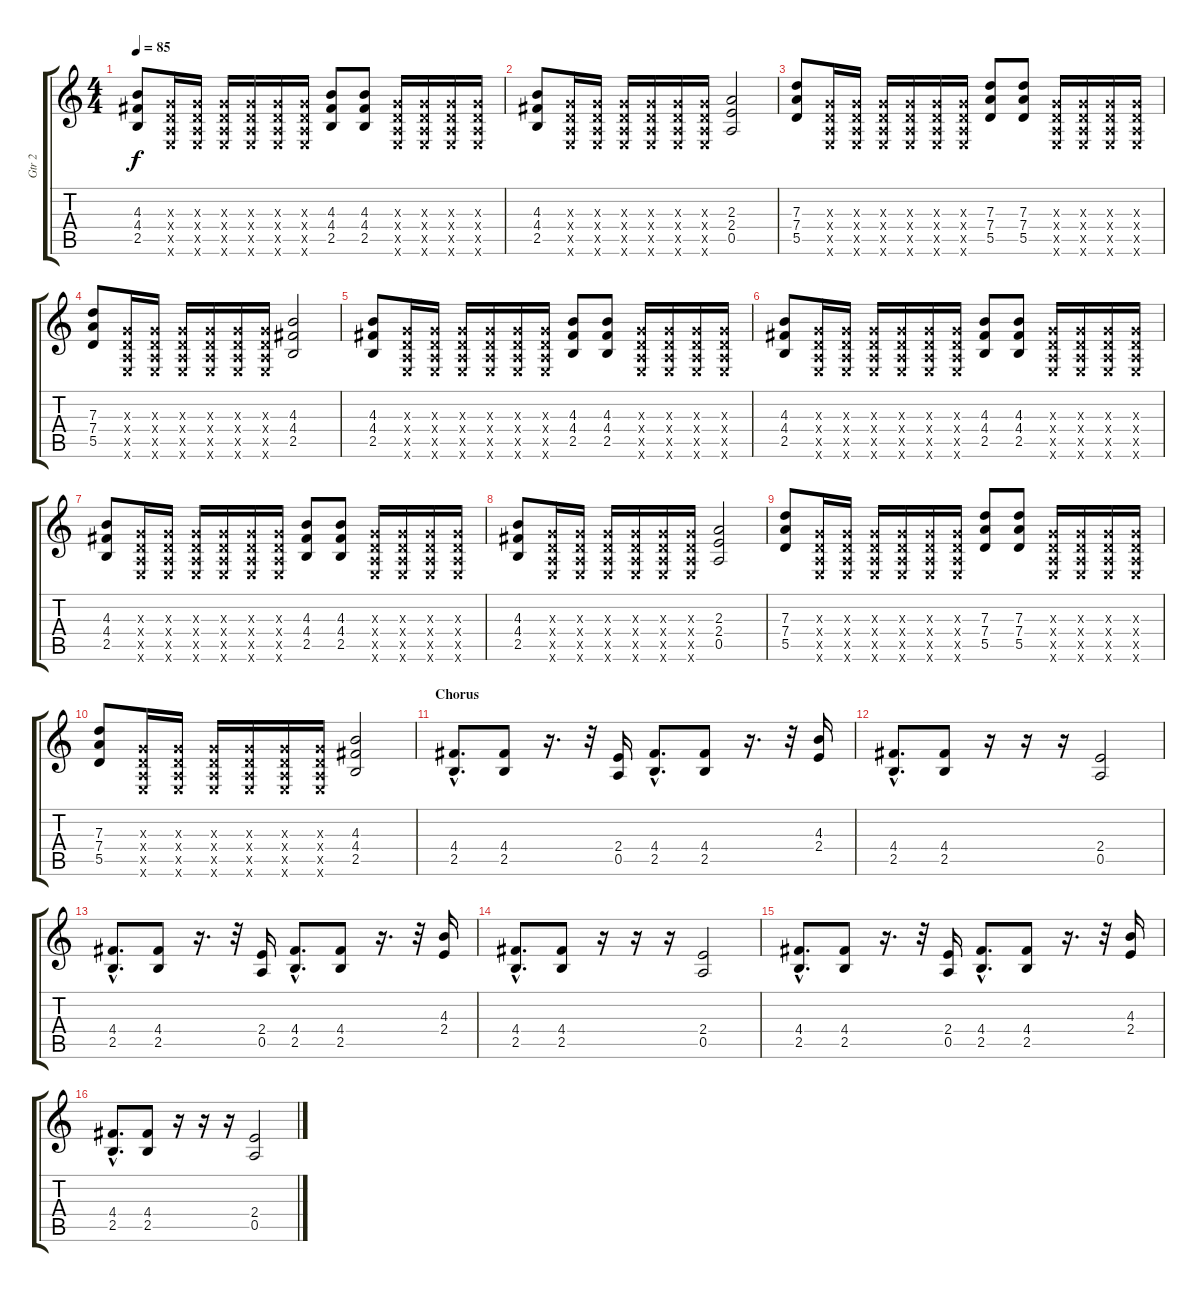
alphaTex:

\track ("Gtr 2" "Gtr 2") {instrument distortionguitar}
\staff {score tabs}
\tuning (E4 B3 G3 D3 A2 E2) {hide}
\ts (4 4)
\tempo 85
\clef g2
\ks c
(4.3 4.4 2.5).8{dy f} (0.3{x} 0.4{x} 0.5{x} 0.6{x}).16 (0.3{x} 0.4{x} 0.5{x} 0.6{x}).16 (0.3{x} 0.4{x} 0.5{x} 0.6{x}).16 (0.3{x} 0.4{x} 0.5{x} 0.6{x}).16 (0.3{x} 0.4{x} 0.5{x} 0.6{x}).16 (0.3{x} 0.4{x} 0.5{x} 0.6{x}).16 (4.3 4.4 2.5).8 (4.3 4.4 2.5).8 (0.3{x} 0.4{x} 0.5{x} 0.6{x}).16 (0.3{x} 0.4{x} 0.5{x} 0.6{x}).16 (0.3{x} 0.4{x} 0.5{x} 0.6{x}).16 (0.3{x} 0.4{x} 0.5{x} 0.6{x}).16 |
(4.3 4.4 2.5).8 (0.3{x} 0.4{x} 0.5{x} 0.6{x}).16 (0.3{x} 0.4{x} 0.5{x} 0.6{x}).16 (0.3{x} 0.4{x} 0.5{x} 0.6{x}).16 (0.3{x} 0.4{x} 0.5{x} 0.6{x}).16 (0.3{x} 0.4{x} 0.5{x} 0.6{x}).16 (0.3{x} 0.4{x} 0.5{x} 0.6{x}).16 (2.3 2.4 0.5).2 |
(7.3 7.4 5.5).8 (0.3{x} 0.4{x} 0.5{x} 0.6{x}).16 (0.3{x} 0.4{x} 0.5{x} 0.6{x}).16 (0.3{x} 0.4{x} 0.5{x} 0.6{x}).16 (0.3{x} 0.4{x} 0.5{x} 0.6{x}).16 (0.3{x} 0.4{x} 0.5{x} 0.6{x}).16 (0.3{x} 0.4{x} 0.5{x} 0.6{x}).16 (7.3 7.4 5.5).8 (7.3 7.4 5.5).8 (0.3{x} 0.4{x} 0.5{x} 0.6{x}).16 (0.3{x} 0.4{x} 0.5{x} 0.6{x}).16 (0.3{x} 0.4{x} 0.5{x} 0.6{x}).16 (0.3{x} 0.4{x} 0.5{x} 0.6{x}).16 |
(7.3 7.4 5.5).8 (0.3{x} 0.4{x} 0.5{x} 0.6{x}).16 (0.3{x} 0.4{x} 0.5{x} 0.6{x}).16 (0.3{x} 0.4{x} 0.5{x} 0.6{x}).16 (0.3{x} 0.4{x} 0.5{x} 0.6{x}).16 (0.3{x} 0.4{x} 0.5{x} 0.6{x}).16 (0.3{x} 0.4{x} 0.5{x} 0.6{x}).16 (4.3 4.4 2.5).2 |
(4.3 4.4 2.5).8 (0.3{x} 0.4{x} 0.5{x} 0.6{x}).16 (0.3{x} 0.4{x} 0.5{x} 0.6{x}).16 (0.3{x} 0.4{x} 0.5{x} 0.6{x}).16 (0.3{x} 0.4{x} 0.5{x} 0.6{x}).16 (0.3{x} 0.4{x} 0.5{x} 0.6{x}).16 (0.3{x} 0.4{x} 0.5{x} 0.6{x}).16 (4.3 4.4 2.5).8 (4.3 4.4 2.5).8 (0.3{x} 0.4{x} 0.5{x} 0.6{x}).16 (0.3{x} 0.4{x} 0.5{x} 0.6{x}).16 (0.3{x} 0.4{x} 0.5{x} 0.6{x}).16 (0.3{x} 0.4{x} 0.5{x} 0.6{x}).16 |
(4.3 4.4 2.5).8 (0.3{x} 0.4{x} 0.5{x} 0.6{x}).16 (0.3{x} 0.4{x} 0.5{x} 0.6{x}).16 (0.3{x} 0.4{x} 0.5{x} 0.6{x}).16 (0.3{x} 0.4{x} 0.5{x} 0.6{x}).16 (0.3{x} 0.4{x} 0.5{x} 0.6{x}).16 (0.3{x} 0.4{x} 0.5{x} 0.6{x}).16 (4.3 4.4 2.5).8 (4.3 4.4 2.5).8 (0.3{x} 0.4{x} 0.5{x} 0.6{x}).16 (0.3{x} 0.4{x} 0.5{x} 0.6{x}).16 (0.3{x} 0.4{x} 0.5{x} 0.6{x}).16 (0.3{x} 0.4{x} 0.5{x} 0.6{x}).16 |
(4.3 4.4 2.5).8 (0.3{x} 0.4{x} 0.5{x} 0.6{x}).16 (0.3{x} 0.4{x} 0.5{x} 0.6{x}).16 (0.3{x} 0.4{x} 0.5{x} 0.6{x}).16 (0.3{x} 0.4{x} 0.5{x} 0.6{x}).16 (0.3{x} 0.4{x} 0.5{x} 0.6{x}).16 (0.3{x} 0.4{x} 0.5{x} 0.6{x}).16 (4.3 4.4 2.5).8 (4.3 4.4 2.5).8 (0.3{x} 0.4{x} 0.5{x} 0.6{x}).16 (0.3{x} 0.4{x} 0.5{x} 0.6{x}).16 (0.3{x} 0.4{x} 0.5{x} 0.6{x}).16 (0.3{x} 0.4{x} 0.5{x} 0.6{x}).16 |
(4.3 4.4 2.5).8 (0.3{x} 0.4{x} 0.5{x} 0.6{x}).16 (0.3{x} 0.4{x} 0.5{x} 0.6{x}).16 (0.3{x} 0.4{x} 0.5{x} 0.6{x}).16 (0.3{x} 0.4{x} 0.5{x} 0.6{x}).16 (0.3{x} 0.4{x} 0.5{x} 0.6{x}).16 (0.3{x} 0.4{x} 0.5{x} 0.6{x}).16 (2.3 2.4 0.5).2 |
(7.3 7.4 5.5).8 (0.3{x} 0.4{x} 0.5{x} 0.6{x}).16 (0.3{x} 0.4{x} 0.5{x} 0.6{x}).16 (0.3{x} 0.4{x} 0.5{x} 0.6{x}).16 (0.3{x} 0.4{x} 0.5{x} 0.6{x}).16 (0.3{x} 0.4{x} 0.5{x} 0.6{x}).16 (0.3{x} 0.4{x} 0.5{x} 0.6{x}).16 (7.3 7.4 5.5).8 (7.3 7.4 5.5).8 (0.3{x} 0.4{x} 0.5{x} 0.6{x}).16 (0.3{x} 0.4{x} 0.5{x} 0.6{x}).16 (0.3{x} 0.4{x} 0.5{x} 0.6{x}).16 (0.3{x} 0.4{x} 0.5{x} 0.6{x}).16 |
(7.3 7.4 5.5).8 (0.3{x} 0.4{x} 0.5{x} 0.6{x}).16 (0.3{x} 0.4{x} 0.5{x} 0.6{x}).16 (0.3{x} 0.4{x} 0.5{x} 0.6{x}).16 (0.3{x} 0.4{x} 0.5{x} 0.6{x}).16 (0.3{x} 0.4{x} 0.5{x} 0.6{x}).16 (0.3{x} 0.4{x} 0.5{x} 0.6{x}).16 (4.3 4.4 2.5).2 |
\section ("" "Chorus")
(4.4{hac} 2.5{hac}).8{d} (4.4 2.5).8 r.16{d} r.32 (2.4 0.5).16 (4.4{hac} 2.5{hac}).8{d} (4.4 2.5).8 r.16{d} r.32 (4.3 2.4).16 |
(4.4{hac} 2.5{hac}).8{d} (4.4 2.5).8 r.16 r.16 r.16 (2.4 0.5).2 |
(4.4{hac} 2.5{hac}).8{d} (4.4 2.5).8 r.16{d} r.32 (2.4 0.5).16 (4.4{hac} 2.5{hac}).8{d} (4.4 2.5).8 r.16{d} r.32 (4.3 2.4).16 |
(4.4{hac} 2.5{hac}).8{d} (4.4 2.5).8 r.16 r.16 r.16 (2.4 0.5).2 |
(4.4{hac} 2.5{hac}).8{d} (4.4 2.5).8 r.16{d} r.32 (2.4 0.5).16 (4.4{hac} 2.5{hac}).8{d} (4.4 2.5).8 r.16{d} r.32 (4.3 2.4).16 |
(4.4{hac} 2.5{hac}).8{d} (4.4 2.5).8 r.16 r.16 r.16 (2.4 0.5).2
